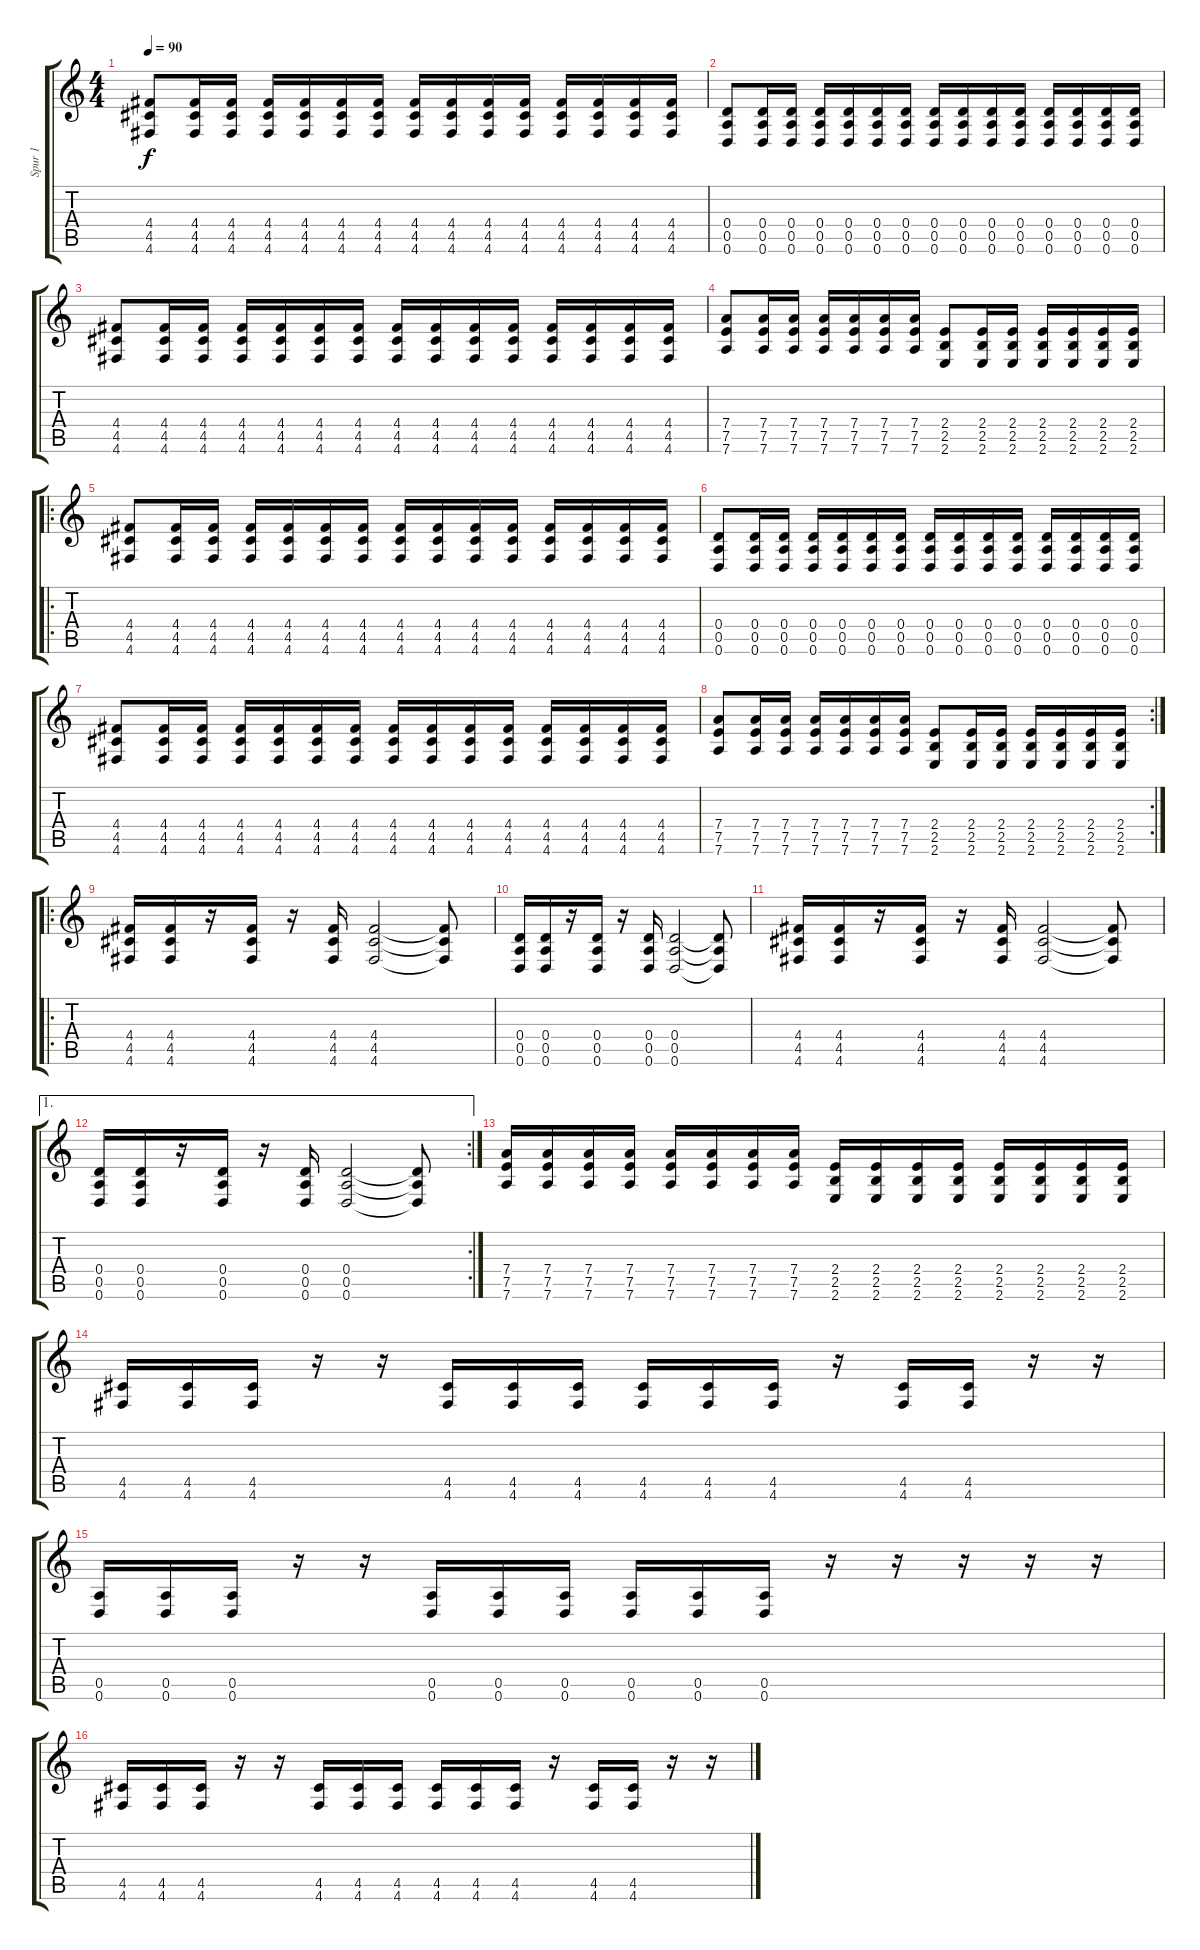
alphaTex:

\track ("Spur 1" "Spur 1") {instrument distortionguitar}
\staff {score tabs}
\tuning (E4 B3 G3 D3 A2 D2) {hide}
\ts (4 4)
\tempo 90
\clef g2
\ks c
(4.4 4.5 4.6).8{dy f instrument distortionguitar} (4.4 4.5 4.6).16 (4.4 4.5 4.6).16 (4.4 4.5 4.6).16 (4.4 4.5 4.6).16 (4.4 4.5 4.6).16 (4.4 4.5 4.6).16 (4.4 4.5 4.6).16 (4.4 4.5 4.6).16 (4.4 4.5 4.6).16 (4.4 4.5 4.6).16 (4.4 4.5 4.6).16 (4.4 4.5 4.6).16 (4.4 4.5 4.6).16 (4.4 4.5 4.6).16 |
(0.4 0.5 0.6).8 (0.4 0.5 0.6).16 (0.4 0.5 0.6).16 (0.4 0.5 0.6).16 (0.4 0.5 0.6).16 (0.4 0.5 0.6).16 (0.4 0.5 0.6).16 (0.4 0.5 0.6).16 (0.4 0.5 0.6).16 (0.4 0.5 0.6).16 (0.4 0.5 0.6).16 (0.4 0.5 0.6).16 (0.4 0.5 0.6).16 (0.4 0.5 0.6).16 (0.4 0.5 0.6).16 |
(4.4 4.5 4.6).8 (4.4 4.5 4.6).16 (4.4 4.5 4.6).16 (4.4 4.5 4.6).16 (4.4 4.5 4.6).16 (4.4 4.5 4.6).16 (4.4 4.5 4.6).16 (4.4 4.5 4.6).16 (4.4 4.5 4.6).16 (4.4 4.5 4.6).16 (4.4 4.5 4.6).16 (4.4 4.5 4.6).16 (4.4 4.5 4.6).16 (4.4 4.5 4.6).16 (4.4 4.5 4.6).16 |
(7.4 7.5 7.6).8 (7.4 7.5 7.6).16 (7.4 7.5 7.6).16 (7.4 7.5 7.6).16 (7.4 7.5 7.6).16 (7.4 7.5 7.6).16 (7.4 7.5 7.6).16 (2.4 2.5 2.6).8 (2.4 2.5 2.6).16 (2.4 2.5 2.6).16 (2.4 2.5 2.6).16 (2.4 2.5 2.6).16 (2.4 2.5 2.6).16 (2.4 2.5 2.6).16 |
\ro
(4.4 4.5 4.6).8 (4.4 4.5 4.6).16 (4.4 4.5 4.6).16 (4.4 4.5 4.6).16 (4.4 4.5 4.6).16 (4.4 4.5 4.6).16 (4.4 4.5 4.6).16 (4.4 4.5 4.6).16 (4.4 4.5 4.6).16 (4.4 4.5 4.6).16 (4.4 4.5 4.6).16 (4.4 4.5 4.6).16 (4.4 4.5 4.6).16 (4.4 4.5 4.6).16 (4.4 4.5 4.6).16 |
(0.4 0.5 0.6).8 (0.4 0.5 0.6).16 (0.4 0.5 0.6).16 (0.4 0.5 0.6).16 (0.4 0.5 0.6).16 (0.4 0.5 0.6).16 (0.4 0.5 0.6).16 (0.4 0.5 0.6).16 (0.4 0.5 0.6).16 (0.4 0.5 0.6).16 (0.4 0.5 0.6).16 (0.4 0.5 0.6).16 (0.4 0.5 0.6).16 (0.4 0.5 0.6).16 (0.4 0.5 0.6).16 |
(4.4 4.5 4.6).8 (4.4 4.5 4.6).16 (4.4 4.5 4.6).16 (4.4 4.5 4.6).16 (4.4 4.5 4.6).16 (4.4 4.5 4.6).16 (4.4 4.5 4.6).16 (4.4 4.5 4.6).16 (4.4 4.5 4.6).16 (4.4 4.5 4.6).16 (4.4 4.5 4.6).16 (4.4 4.5 4.6).16 (4.4 4.5 4.6).16 (4.4 4.5 4.6).16 (4.4 4.5 4.6).16 |
\rc 2
(7.4 7.5 7.6).8 (7.4 7.5 7.6).16 (7.4 7.5 7.6).16 (7.4 7.5 7.6).16 (7.4 7.5 7.6).16 (7.4 7.5 7.6).16 (7.4 7.5 7.6).16 (2.4 2.5 2.6).8 (2.4 2.5 2.6).16 (2.4 2.5 2.6).16 (2.4 2.5 2.6).16 (2.4 2.5 2.6).16 (2.4 2.5 2.6).16 (2.4 2.5 2.6).16 |
\ro
(4.4 4.5 4.6).16 (4.4 4.5 4.6).16 r.16 (4.4 4.5 4.6).16 r.16 (4.4 4.5 4.6).16 (4.4 4.5 4.6).2 (4.4{t} 4.5{t} 4.6{t}).8 |
(0.4 0.5 0.6).16 (0.4 0.5 0.6).16 r.16 (0.4 0.5 0.6).16 r.16 (0.4 0.5 0.6).16 (0.4 0.5 0.6).2 (0.4{t} 0.5{t} 0.6{t}).8 |
(4.4 4.5 4.6).16 (4.4 4.5 4.6).16 r.16 (4.4 4.5 4.6).16 r.16 (4.4 4.5 4.6).16 (4.4 4.5 4.6).2 (4.4{t} 4.5{t} 4.6{t}).8 |
\ae 1
\rc 2
(0.4 0.5 0.6).16 (0.4 0.5 0.6).16 r.16 (0.4 0.5 0.6).16 r.16 (0.4 0.5 0.6).16 (0.4 0.5 0.6).2 (0.4{t} 0.5{t} 0.6{t}).8 |
(7.4 7.5 7.6).16 (7.4 7.5 7.6).16 (7.4 7.5 7.6).16 (7.4 7.5 7.6).16 (7.4 7.5 7.6).16 (7.4 7.5 7.6).16 (7.4 7.5 7.6).16 (7.4 7.5 7.6).16 (2.4 2.5 2.6).16 (2.4 2.5 2.6).16 (2.4 2.5 2.6).16 (2.4 2.5 2.6).16 (2.4 2.5 2.6).16 (2.4 2.5 2.6).16 (2.4 2.5 2.6).16 (2.4 2.5 2.6).16 |
(4.5 4.6).16 (4.5 4.6).16 (4.5 4.6).16 r.16 r.16 (4.5 4.6).16 (4.5 4.6).16 (4.5 4.6).16 (4.5 4.6).16 (4.5 4.6).16 (4.5 4.6).16 r.16 (4.5 4.6).16 (4.5 4.6).16 r.16 r.16 |
(0.5 0.6).16 (0.5 0.6).16 (0.5 0.6).16 r.16 r.16 (0.5 0.6).16 (0.5 0.6).16 (0.5 0.6).16 (0.5 0.6).16 (0.5 0.6).16 (0.5 0.6).16 r.16 r.16 r.16 r.16 r.16 |
(4.5 4.6).16 (4.5 4.6).16 (4.5 4.6).16 r.16 r.16 (4.5 4.6).16 (4.5 4.6).16 (4.5 4.6).16 (4.5 4.6).16 (4.5 4.6).16 (4.5 4.6).16 r.16 (4.5 4.6).16 (4.5 4.6).16 r.16 r.16
